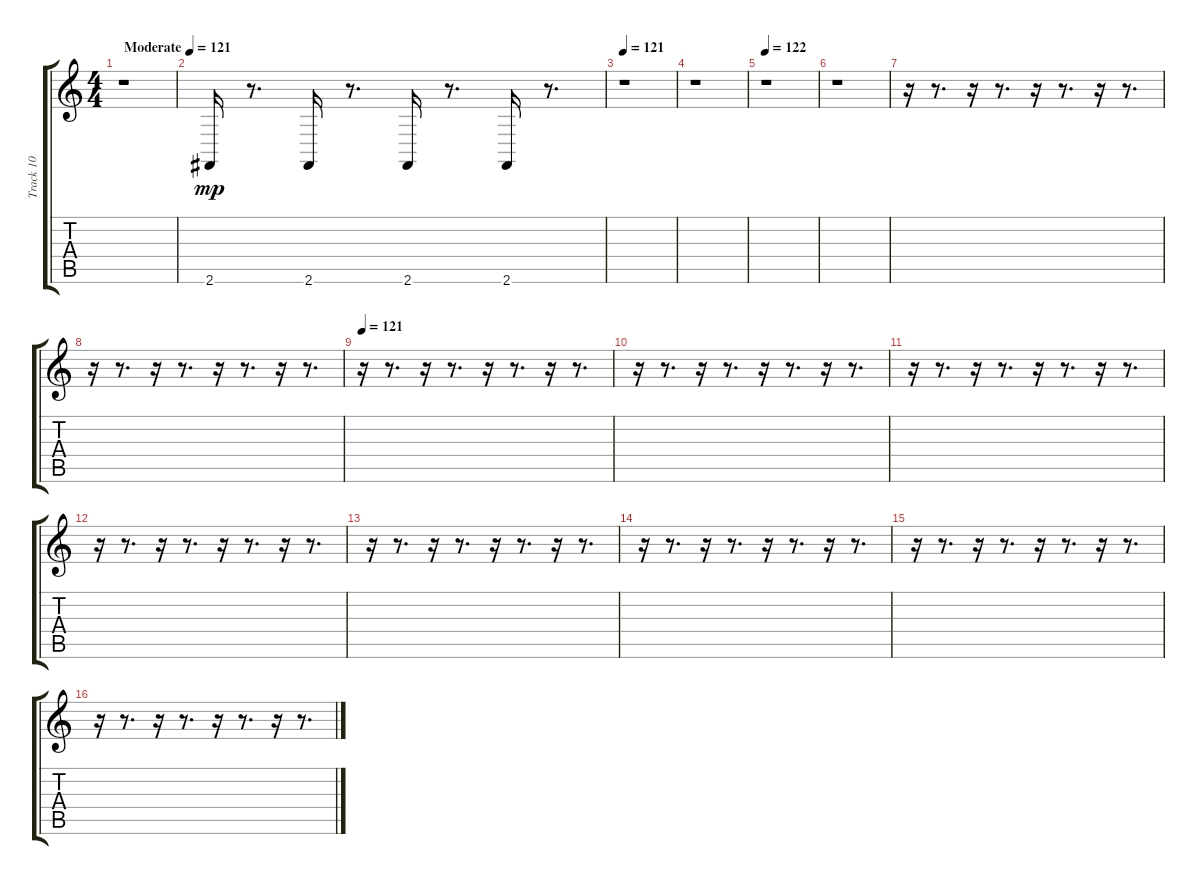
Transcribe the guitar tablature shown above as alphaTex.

\track ("Track 10" "Track 10") {instrument synthdrum}
\staff {score tabs}
\tuning (E4 B3 G3 D3 A2 E2) {hide}
\ts (4 4)
\tempo (121 "Moderate")
\clef g2
\ks c
r.1{dy mp instrument synthdrum} |
2.6.16{volume 12} r.8{d} 2.6.16 r.8{d} 2.6.16 r.8{d} 2.6.16 r.8{d} |
\tempo 121
r.1 |
r.1 |
\tempo 122
r.1 |
r.1 |
r.16 r.8{d} r.16 r.8{d} r.16 r.8{d} r.16 r.8{d} |
r.16 r.8{d} r.16 r.8{d} r.16 r.8{d} r.16 r.8{d} |
\tempo 121
r.16 r.8{d} r.16 r.8{d} r.16 r.8{d} r.16 r.8{d} |
r.16 r.8{d} r.16 r.8{d} r.16 r.8{d} r.16 r.8{d} |
r.16 r.8{d} r.16 r.8{d} r.16 r.8{d} r.16 r.8{d} |
r.16 r.8{d} r.16 r.8{d} r.16 r.8{d} r.16 r.8{d} |
r.16 r.8{d} r.16 r.8{d} r.16 r.8{d} r.16 r.8{d} |
r.16 r.8{d} r.16 r.8{d} r.16 r.8{d} r.16 r.8{d} |
r.16 r.8{d} r.16 r.8{d} r.16 r.8{d} r.16 r.8{d} |
r.16 r.8{d} r.16 r.8{d} r.16 r.8{d} r.16 r.8{d}
